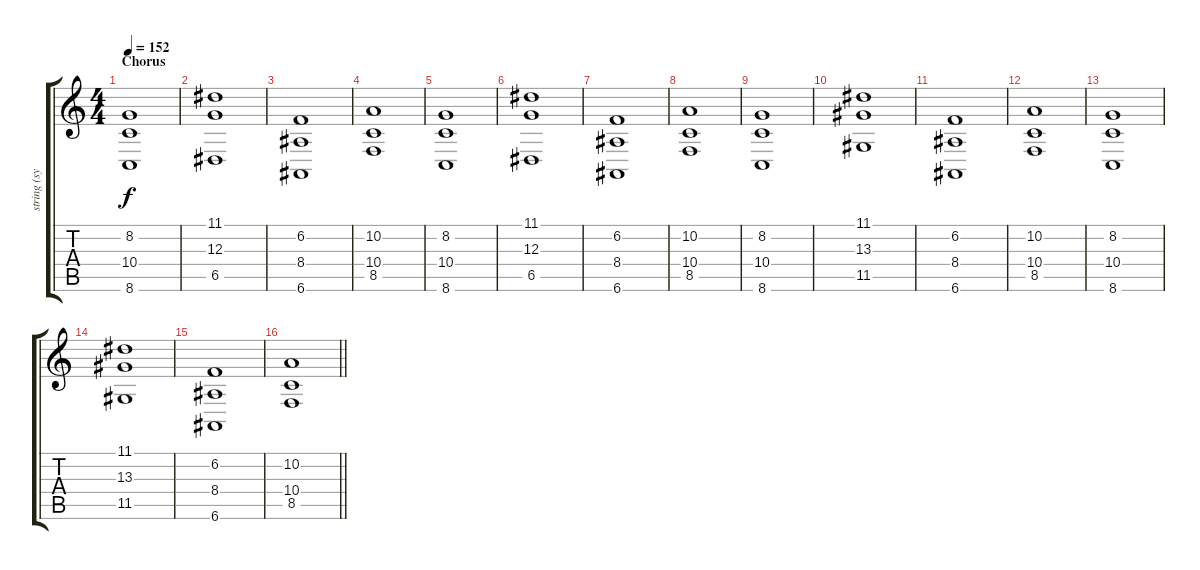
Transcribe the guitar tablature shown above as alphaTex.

\track ("string (synth stereo)" "string (sy") {instrument synthstrings2}
\staff {score tabs}
\tuning (E4 B3 G3 D3 A2 E2) {hide}
\ts (4 4)
\section ("" "Chorus")
\tempo 152
\clef g2
\ks c
(8.2 10.4 8.6).1{dy f} |
(11.1 12.3 6.5).1 |
(6.2 8.4 6.6).1 |
(10.2 10.4 8.5).1 |
(8.2 10.4 8.6).1 |
(11.1 12.3 6.5).1 |
(6.2 8.4 6.6).1 |
(10.2 10.4 8.5).1 |
(8.2 10.4 8.6).1 |
(11.1 13.3 11.5).1 |
(6.2 8.4 6.6).1 |
(10.2 10.4 8.5).1 |
(8.2 10.4 8.6).1 |
(11.1 13.3 11.5).1 |
(6.2 8.4 6.6).1 |
\barLineRight lightlight
(10.2 10.4 8.5).1
